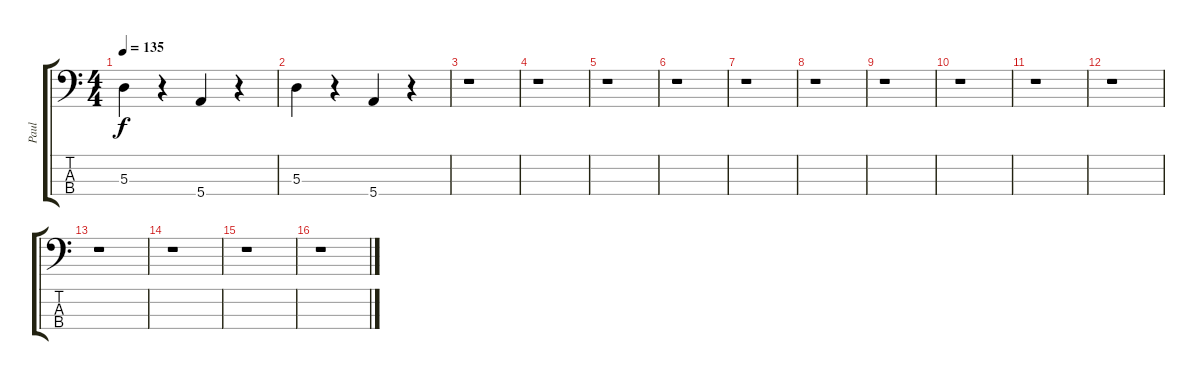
\track ("Paul" "Paul") {instrument electricbassfinger}
\staff {score tabs}
\tuning (G2 D2 A1 E1) {hide}
\ts (4 4)
\tempo 135
\clef f4
\ks c
5.3.4{dy f} r.4 5.4.4 r.4 |
5.3.4 r.4 5.4.4 r.4 |
r.1 |
r.1 |
r.1 |
r.1 |
r.1 |
r.1 |
r.1 |
r.1 |
r.1 |
r.1 |
r.1 |
r.1 |
r.1 |
r.1
